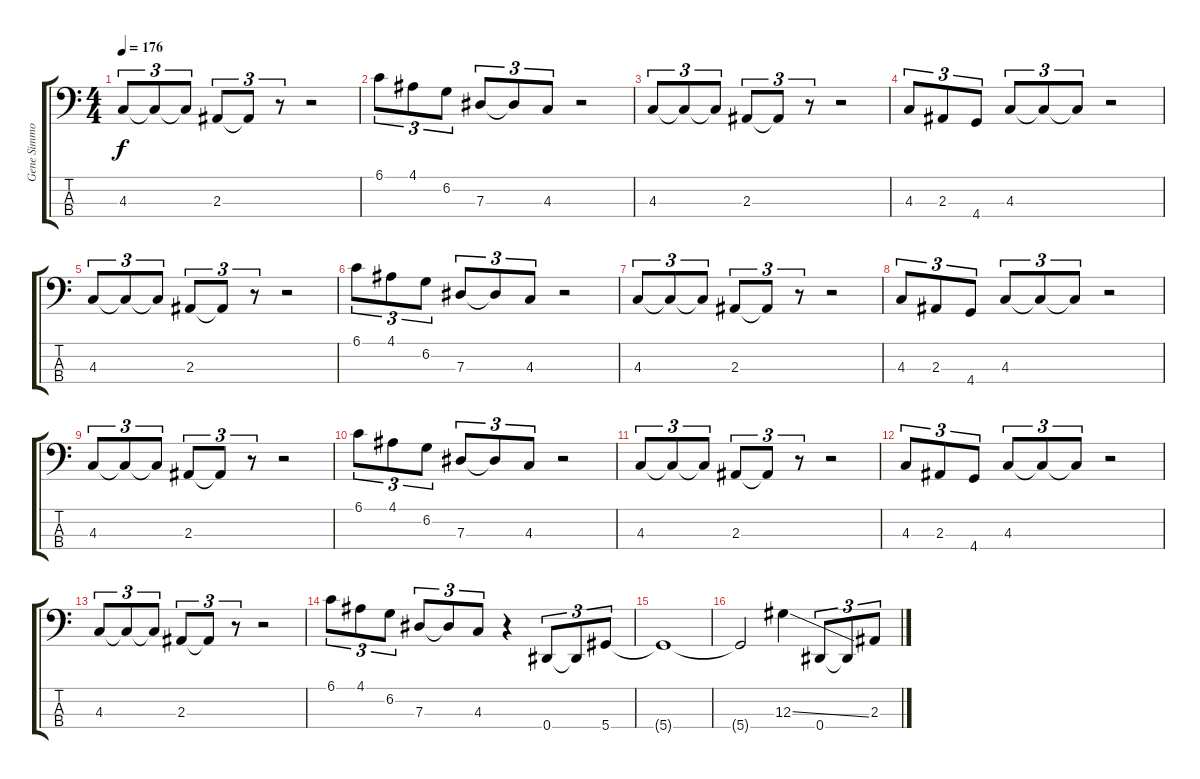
\track ("Gene Simmons" "Gene Simmo") {instrument electricbasspick}
\staff {score tabs}
\tuning (Gb2 Db2 Ab1 Eb1) {hide}
\ts (4 4)
\tempo 176
\clef f4
\ks c
4.3.8{tu (3 2) dy f} 4.3{t}.8{tu (3 2)} 4.3{t}.8{tu (3 2)} 2.3.8{tu (3 2)} 2.3{t}.8{tu (3 2)} r.8{tu (3 2)} r.2 |
6.1.8{tu (3 2)} 4.1.8{tu (3 2)} 6.2.8{tu (3 2)} 7.3.8{tu (3 2)} 7.3{t}.8{tu (3 2)} 4.3.8{tu (3 2)} r.2 |
4.3.8{tu (3 2)} 4.3{t}.8{tu (3 2)} 4.3{t}.8{tu (3 2)} 2.3.8{tu (3 2)} 2.3{t}.8{tu (3 2)} r.8{tu (3 2)} r.2 |
4.3.8{tu (3 2)} 2.3.8{tu (3 2)} 4.4.8{tu (3 2)} 4.3.8{tu (3 2)} 4.3{t}.8{tu (3 2)} 4.3{t}.8{tu (3 2)} r.2 |
4.3.8{tu (3 2)} 4.3{t}.8{tu (3 2)} 4.3{t}.8{tu (3 2)} 2.3.8{tu (3 2)} 2.3{t}.8{tu (3 2)} r.8{tu (3 2)} r.2 |
6.1.8{tu (3 2)} 4.1.8{tu (3 2)} 6.2.8{tu (3 2)} 7.3.8{tu (3 2)} 7.3{t}.8{tu (3 2)} 4.3.8{tu (3 2)} r.2 |
4.3.8{tu (3 2)} 4.3{t}.8{tu (3 2)} 4.3{t}.8{tu (3 2)} 2.3.8{tu (3 2)} 2.3{t}.8{tu (3 2)} r.8{tu (3 2)} r.2 |
4.3.8{tu (3 2)} 2.3.8{tu (3 2)} 4.4.8{tu (3 2)} 4.3.8{tu (3 2)} 4.3{t}.8{tu (3 2)} 4.3{t}.8{tu (3 2)} r.2 |
4.3.8{tu (3 2)} 4.3{t}.8{tu (3 2)} 4.3{t}.8{tu (3 2)} 2.3.8{tu (3 2)} 2.3{t}.8{tu (3 2)} r.8{tu (3 2)} r.2 |
6.1.8{tu (3 2)} 4.1.8{tu (3 2)} 6.2.8{tu (3 2)} 7.3.8{tu (3 2)} 7.3{t}.8{tu (3 2)} 4.3.8{tu (3 2)} r.2 |
4.3.8{tu (3 2)} 4.3{t}.8{tu (3 2)} 4.3{t}.8{tu (3 2)} 2.3.8{tu (3 2)} 2.3{t}.8{tu (3 2)} r.8{tu (3 2)} r.2 |
4.3.8{tu (3 2)} 2.3.8{tu (3 2)} 4.4.8{tu (3 2)} 4.3.8{tu (3 2)} 4.3{t}.8{tu (3 2)} 4.3{t}.8{tu (3 2)} r.2 |
4.3.8{tu (3 2)} 4.3{t}.8{tu (3 2)} 4.3{t}.8{tu (3 2)} 2.3.8{tu (3 2)} 2.3{t}.8{tu (3 2)} r.8{tu (3 2)} r.2 |
6.1.8{tu (3 2)} 4.1.8{tu (3 2)} 6.2.8{tu (3 2)} 7.3.8{tu (3 2)} 7.3{t}.8{tu (3 2)} 4.3.8{tu (3 2)} r.4 0.4.8{tu (3 2)} 0.4{t}.8{tu (3 2)} 5.4.8{tu (3 2)} |
5.4{t}.1 |
5.4{t}.2 12.3{ss}.4 0.4.8{tu (3 2)} 0.4{t}.8{tu (3 2)} 2.3.8{tu (3 2)}
